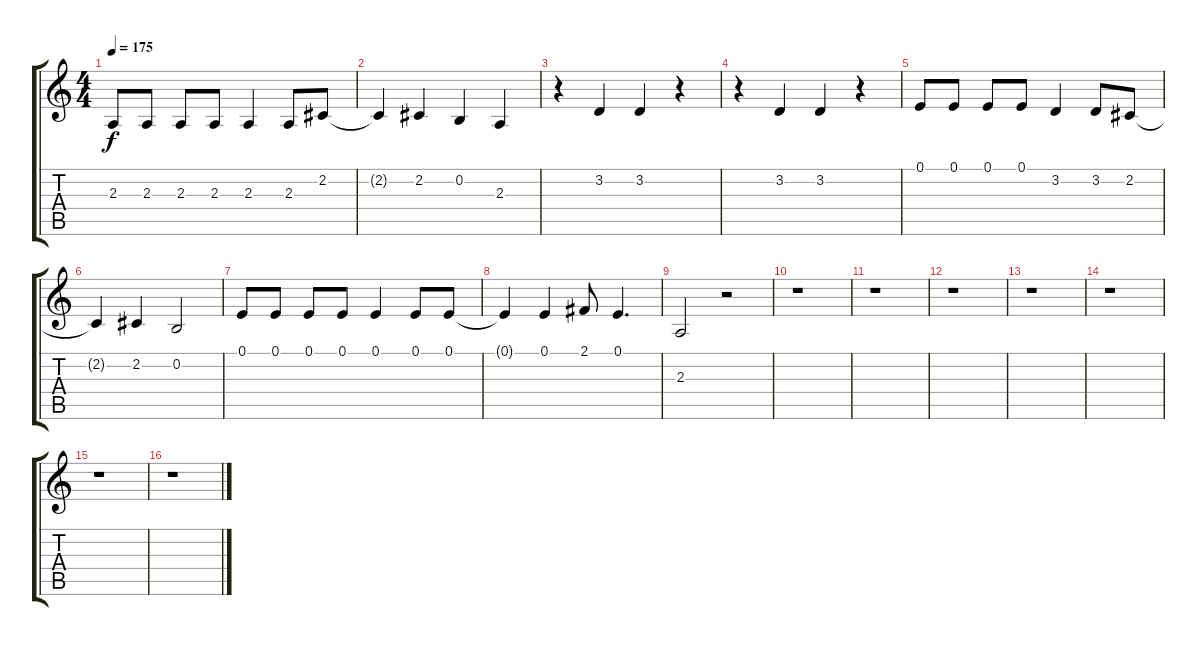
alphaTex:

\track "" {instrument brasssection}
\staff {score tabs}
\tuning (E4 B3 G3 D3 A2 E2) {hide}
\ts (4 4)
\tempo 175
\clef g2
\ks c
2.3.8{dy f} 2.3.8 2.3.8 2.3.8 2.3.4 2.3.8 2.2.8 |
2.2{t}.4 2.2.4 0.2.4 2.3.4 |
r.4 3.2.4 3.2.4 r.4 |
r.4 3.2.4 3.2.4 r.4 |
0.1.8 0.1.8 0.1.8 0.1.8 3.2.4 3.2.8 2.2.8 |
2.2{t}.4 2.2.4 0.2.2 |
0.1.8 0.1.8 0.1.8 0.1.8 0.1.4 0.1.8 0.1.8 |
0.1{t}.4 0.1.4 2.1.8 0.1.4{d} |
2.3.2 r.2 |
r.1 |
r.1 |
r.1 |
r.1 |
r.1 |
r.1 |
r.1
